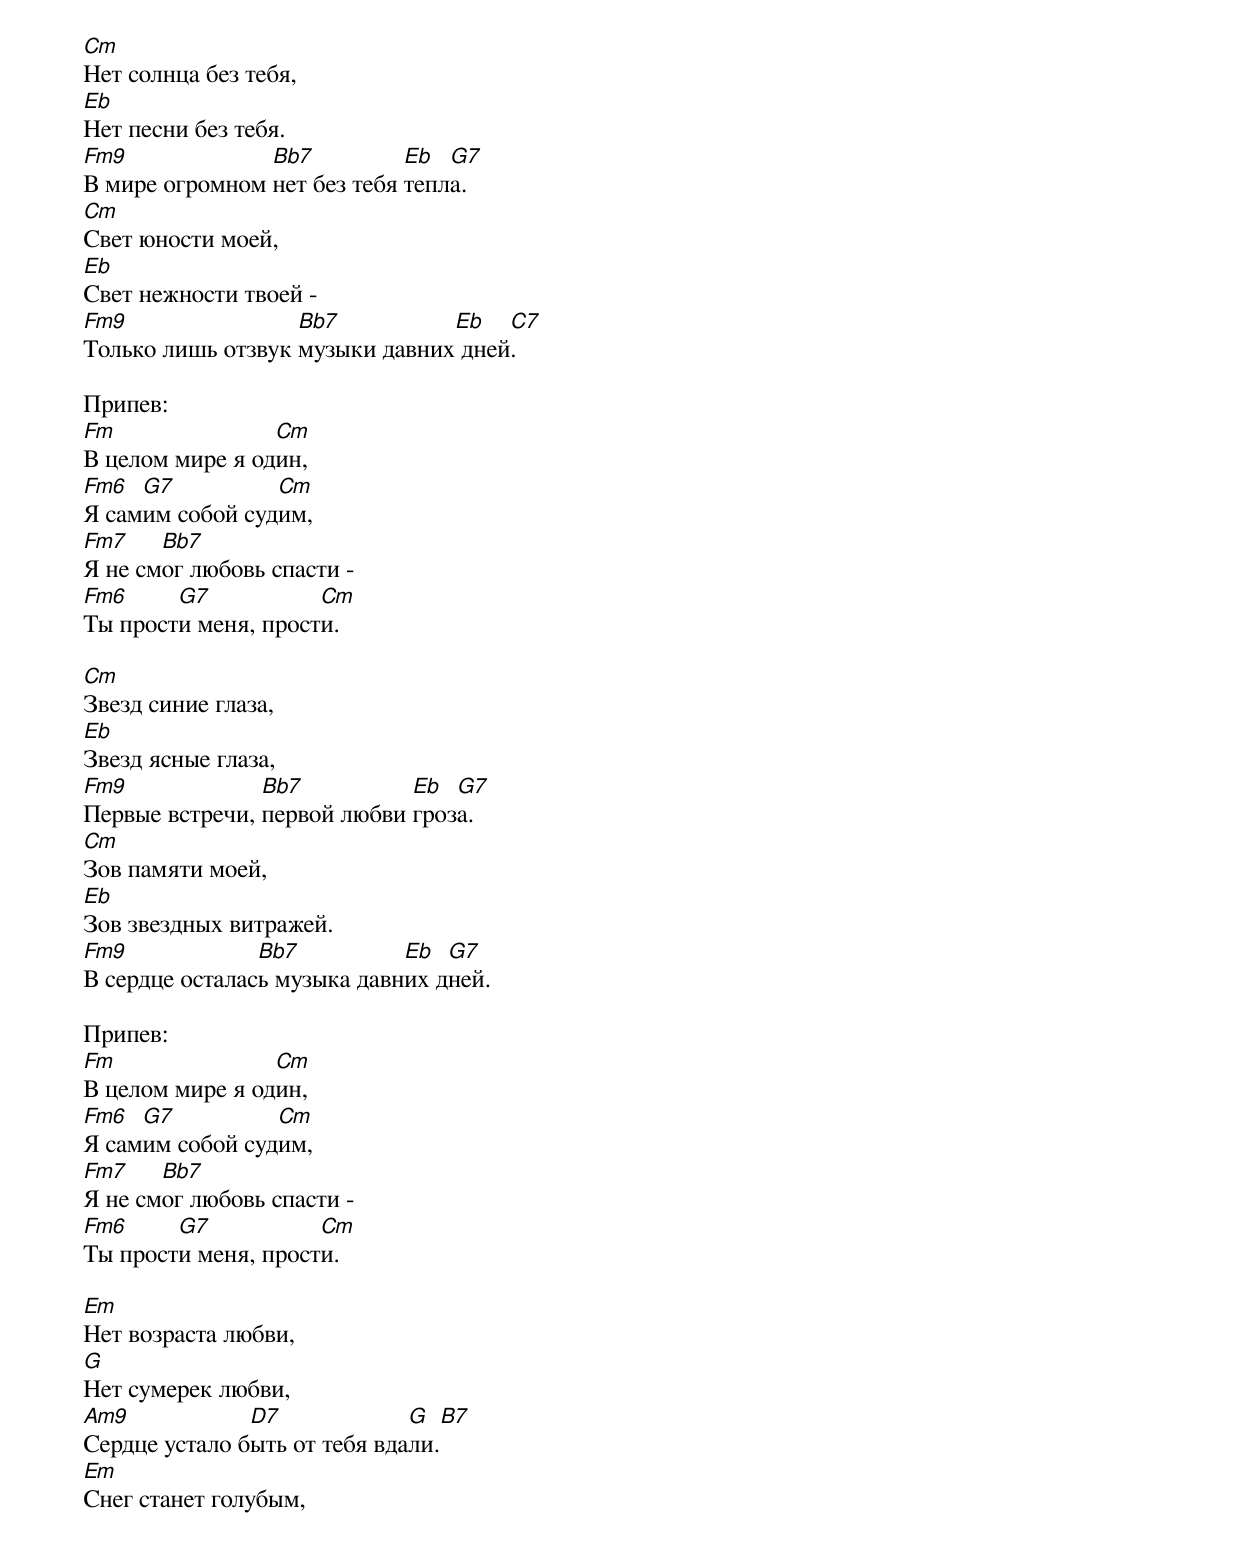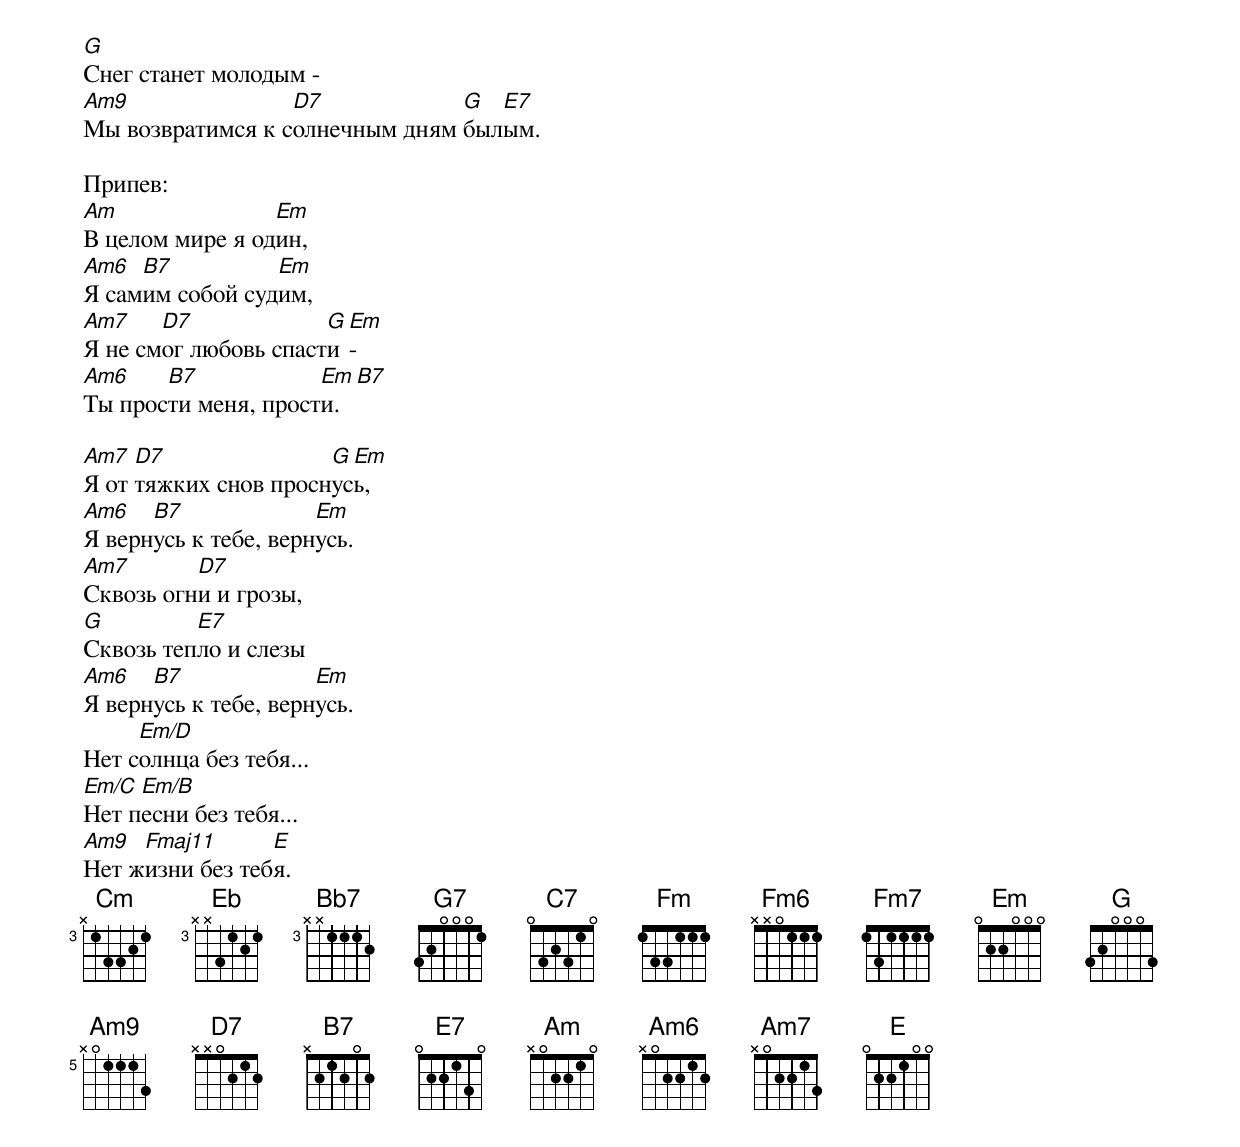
Cm
Нет солнца без тебя,
Eb
Нет песни без тебя.
Fm9             Bb7          Eb  G7
В мире огромном нет без тебя тепла.
Cm
Свет юности моей,
Eb
Свет нежности твоей -
Fm9                Bb7          Eb   C7
Только лишь отзвук музыки давних дней.

Припев:
Fm               Cm
В целом мире я один,
Fm6  G7          Cm
Я самим собой судим,
Fm7    Bb7
Я не смог любовь спасти -
Fm6     G7           Cm
Ты прости меня, прости.

Cm
Звезд синие глаза,
Eb
Звезд ясные глаза,
Fm9             Bb7          Eb  G7
Первые встречи, первой любви гроза.
Cm
Зов памяти моей,
Eb
Зов звездных витражей.
Fm9             Bb7          Eb  G7
В сердце осталась музыка давних дней.

Припев:
Fm               Cm
В целом мире я один,
Fm6  G7          Cm
Я самим собой судим,
Fm7    Bb7
Я не смог любовь спасти -
Fm6     G7           Cm
Ты прости меня, прости.

Em
Нет возраста любви,
G
Нет сумерек любви,
Am9            D7             G  B7
Сердце устало быть от тебя вдали.
Em
Снег станет голубым,
G
Снег станет молодым -
Am9               D7            G  E7
Мы возвратимся к солнечным дням былым.

Припев:
Am               Em
В целом мире я один,
Am6  B7          Em
Я самим собой судим,
Am7    D7             G Em
Я не смог любовь спасти -
Am6    B7            Em B7
Ты прости меня, прости.

Am7  D7               G Em
Я от тяжких снов проснусь,
Am6   B7              Em
Я вернусь к тебе, вернусь.
Am7       D7
Сквозь огни и грозы,
G         E7
Сквозь тепло и слезы
Am6   B7              Em
Я вернусь к тебе, вернусь.
     Em/D
Нет солнца без тебя...
Em/C Em/B
Нет песни без тебя...
Am9  Fmaj11      E
Нет жизни без тебя.
